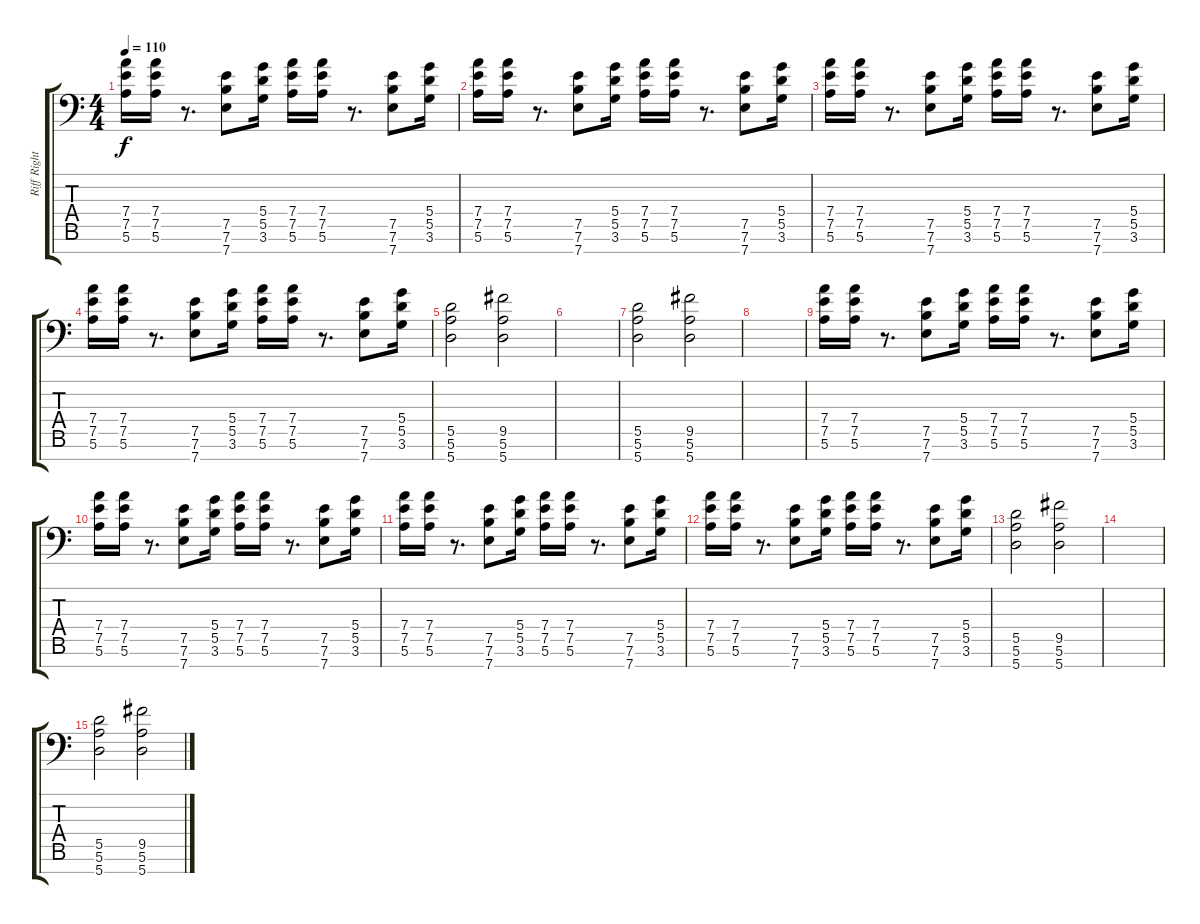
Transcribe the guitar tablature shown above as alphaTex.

\track ("Riff Right" "Riff Right") {instrument distortionguitar}
\staff {score tabs}
\tuning (F4 C4 G3 D3 A2 E2 A1) {hide}
\ts (4 4)
\tempo 110
\clef f4
\ks c
(7.4 7.5 5.6).16{dy f} (7.4 7.5 5.6).16 r.8{d} (7.5 7.6 7.7).8 (5.4 5.5 3.6).16 (7.4 7.5 5.6).16 (7.4 7.5 5.6).16 r.8{d} (7.5 7.6 7.7).8 (5.4 5.5 3.6).16 |
(7.4 7.5 5.6).16 (7.4 7.5 5.6).16 r.8{d} (7.5 7.6 7.7).8 (5.4 5.5 3.6).16 (7.4 7.5 5.6).16 (7.4 7.5 5.6).16 r.8{d} (7.5 7.6 7.7).8 (5.4 5.5 3.6).16 |
(7.4 7.5 5.6).16 (7.4 7.5 5.6).16 r.8{d} (7.5 7.6 7.7).8 (5.4 5.5 3.6).16 (7.4 7.5 5.6).16 (7.4 7.5 5.6).16 r.8{d} (7.5 7.6 7.7).8 (5.4 5.5 3.6).16 |
(7.4 7.5 5.6).16 (7.4 7.5 5.6).16 r.8{d} (7.5 7.6 7.7).8 (5.4 5.5 3.6).16 (7.4 7.5 5.6).16 (7.4 7.5 5.6).16 r.8{d} (7.5 7.6 7.7).8 (5.4 5.5 3.6).16 |
(5.5 5.6 5.7).2 (9.5 5.6 5.7).2 |
|
(5.5 5.6 5.7).2 (9.5 5.6 5.7).2 |
|
(7.4 7.5 5.6).16 (7.4 7.5 5.6).16 r.8{d} (7.5 7.6 7.7).8 (5.4 5.5 3.6).16 (7.4 7.5 5.6).16 (7.4 7.5 5.6).16 r.8{d} (7.5 7.6 7.7).8 (5.4 5.5 3.6).16 |
(7.4 7.5 5.6).16 (7.4 7.5 5.6).16 r.8{d} (7.5 7.6 7.7).8 (5.4 5.5 3.6).16 (7.4 7.5 5.6).16 (7.4 7.5 5.6).16 r.8{d} (7.5 7.6 7.7).8 (5.4 5.5 3.6).16 |
(7.4 7.5 5.6).16 (7.4 7.5 5.6).16 r.8{d} (7.5 7.6 7.7).8 (5.4 5.5 3.6).16 (7.4 7.5 5.6).16 (7.4 7.5 5.6).16 r.8{d} (7.5 7.6 7.7).8 (5.4 5.5 3.6).16 |
(7.4 7.5 5.6).16 (7.4 7.5 5.6).16 r.8{d} (7.5 7.6 7.7).8 (5.4 5.5 3.6).16 (7.4 7.5 5.6).16 (7.4 7.5 5.6).16 r.8{d} (7.5 7.6 7.7).8 (5.4 5.5 3.6).16 |
(5.5 5.6 5.7).2 (9.5 5.6 5.7).2 |
|
(5.5 5.6 5.7).2 (9.5 5.6 5.7).2
